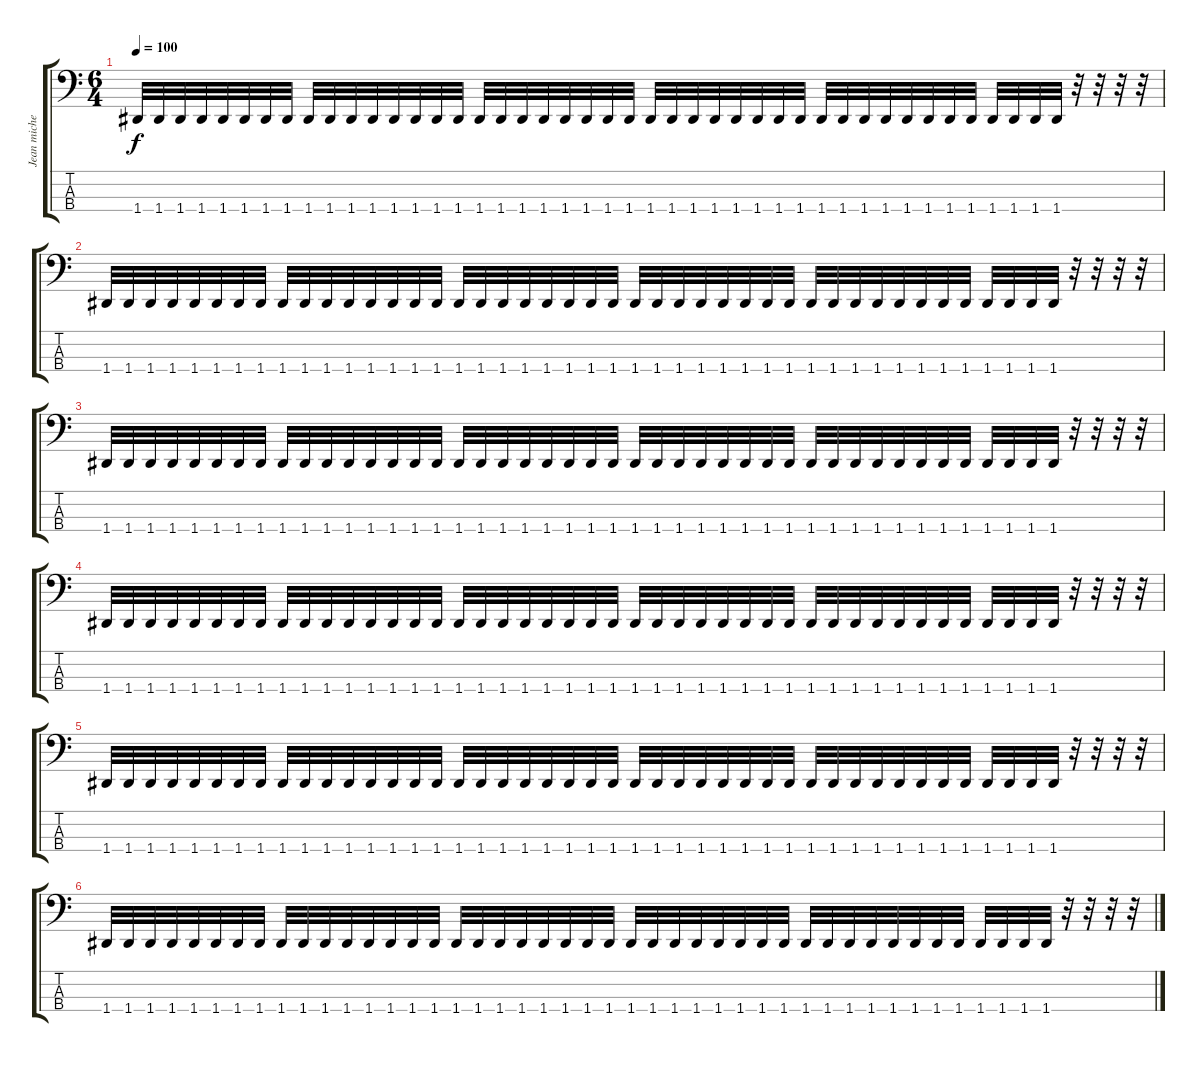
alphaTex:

\track ("Jean michel" "Jean miche") {instrument electricbasspick}
\staff {score tabs}
\tuning (F2 C2 G1 D1) {hide}
\ts (6 4)
\tempo 100
\clef f4
\ks c
1.4.32{dy f} 1.4.32 1.4.32 1.4.32 1.4.32 1.4.32 1.4.32 1.4.32 1.4.32 1.4.32 1.4.32 1.4.32 1.4.32 1.4.32 1.4.32 1.4.32 1.4.32 1.4.32 1.4.32 1.4.32 1.4.32 1.4.32 1.4.32 1.4.32 1.4.32 1.4.32 1.4.32 1.4.32 1.4.32 1.4.32 1.4.32 1.4.32 1.4.32 1.4.32 1.4.32 1.4.32 1.4.32 1.4.32 1.4.32 1.4.32 1.4.32 1.4.32 1.4.32 1.4.32 r.32 r.32 r.32 r.32 |
1.4.32 1.4.32 1.4.32 1.4.32 1.4.32 1.4.32 1.4.32 1.4.32 1.4.32 1.4.32 1.4.32 1.4.32 1.4.32 1.4.32 1.4.32 1.4.32 1.4.32 1.4.32 1.4.32 1.4.32 1.4.32 1.4.32 1.4.32 1.4.32 1.4.32 1.4.32 1.4.32 1.4.32 1.4.32 1.4.32 1.4.32 1.4.32 1.4.32 1.4.32 1.4.32 1.4.32 1.4.32 1.4.32 1.4.32 1.4.32 1.4.32 1.4.32 1.4.32 1.4.32 r.32 r.32 r.32 r.32 |
1.4.32 1.4.32 1.4.32 1.4.32 1.4.32 1.4.32 1.4.32 1.4.32 1.4.32 1.4.32 1.4.32 1.4.32 1.4.32 1.4.32 1.4.32 1.4.32 1.4.32 1.4.32 1.4.32 1.4.32 1.4.32 1.4.32 1.4.32 1.4.32 1.4.32 1.4.32 1.4.32 1.4.32 1.4.32 1.4.32 1.4.32 1.4.32 1.4.32 1.4.32 1.4.32 1.4.32 1.4.32 1.4.32 1.4.32 1.4.32 1.4.32 1.4.32 1.4.32 1.4.32 r.32 r.32 r.32 r.32 |
1.4.32 1.4.32 1.4.32 1.4.32 1.4.32 1.4.32 1.4.32 1.4.32 1.4.32 1.4.32 1.4.32 1.4.32 1.4.32 1.4.32 1.4.32 1.4.32 1.4.32 1.4.32 1.4.32 1.4.32 1.4.32 1.4.32 1.4.32 1.4.32 1.4.32 1.4.32 1.4.32 1.4.32 1.4.32 1.4.32 1.4.32 1.4.32 1.4.32 1.4.32 1.4.32 1.4.32 1.4.32 1.4.32 1.4.32 1.4.32 1.4.32 1.4.32 1.4.32 1.4.32 r.32 r.32 r.32 r.32 |
1.4.32 1.4.32 1.4.32 1.4.32 1.4.32 1.4.32 1.4.32 1.4.32 1.4.32 1.4.32 1.4.32 1.4.32 1.4.32 1.4.32 1.4.32 1.4.32 1.4.32 1.4.32 1.4.32 1.4.32 1.4.32 1.4.32 1.4.32 1.4.32 1.4.32 1.4.32 1.4.32 1.4.32 1.4.32 1.4.32 1.4.32 1.4.32 1.4.32 1.4.32 1.4.32 1.4.32 1.4.32 1.4.32 1.4.32 1.4.32 1.4.32 1.4.32 1.4.32 1.4.32 r.32 r.32 r.32 r.32 |
1.4.32 1.4.32 1.4.32 1.4.32 1.4.32 1.4.32 1.4.32 1.4.32 1.4.32 1.4.32 1.4.32 1.4.32 1.4.32 1.4.32 1.4.32 1.4.32 1.4.32 1.4.32 1.4.32 1.4.32 1.4.32 1.4.32 1.4.32 1.4.32 1.4.32 1.4.32 1.4.32 1.4.32 1.4.32 1.4.32 1.4.32 1.4.32 1.4.32 1.4.32 1.4.32 1.4.32 1.4.32 1.4.32 1.4.32 1.4.32 1.4.32 1.4.32 1.4.32 1.4.32 r.32 r.32 r.32 r.32
